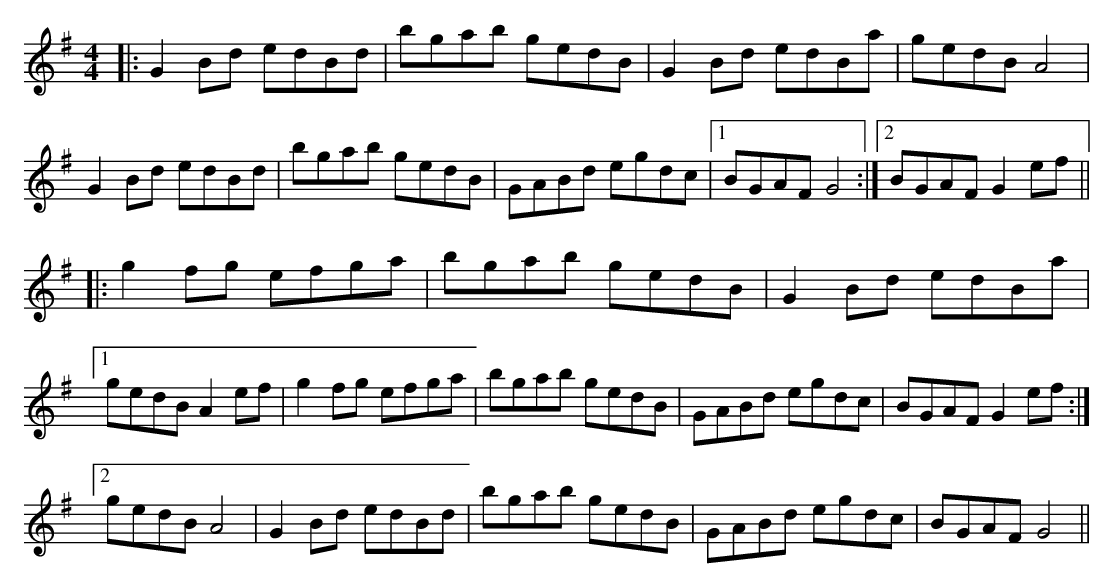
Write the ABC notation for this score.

X:1
M:4/4
K:G
|:G2 Bd edBd|bgab gedB|G2 Bd edBa|gedB A4|
G2 Bd edBd|bgab gedB|GABd egdc|1 BGAF G4:|2 BGAF G2 ef||
|:g2 fg efga|bgab gedB|G2 Bd edBa|
[1gedB A2 ef|g2 fg efga|bgab gedB|GABd egdc|BGAF G2 ef:|
[2gedB A4|G2 Bd edBd|bgab gedB|GABd egdc|BGAF G4||
